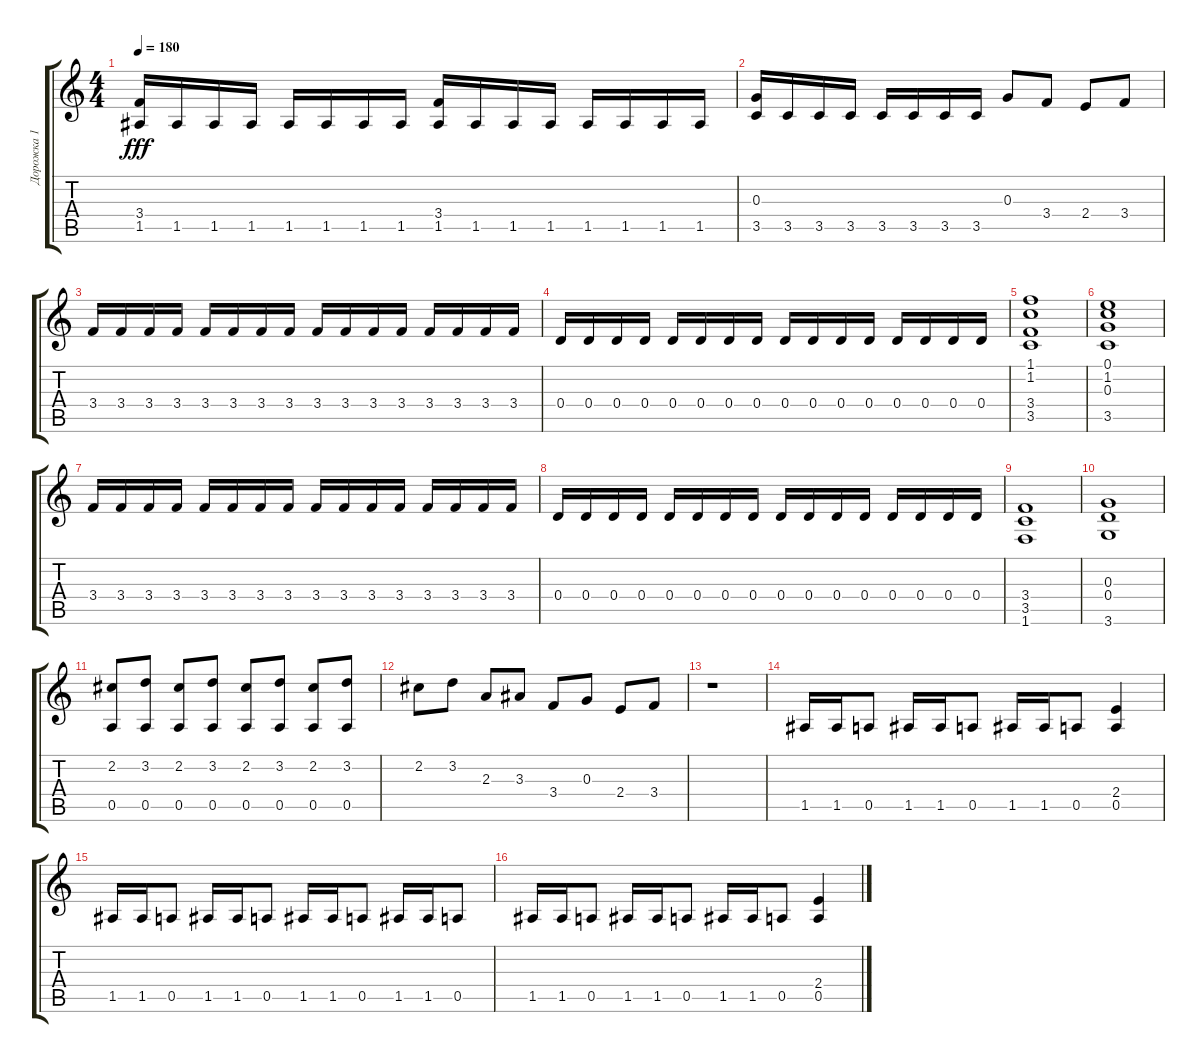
\track ("Дорожка 1" "Дорожка 1") {instrument distortionguitar}
\staff {score tabs}
\tuning (E4 B3 G3 D3 A2 E2) {hide}
\ts (4 4)
\tempo 180
\clef g2
\ks c
(3.4 1.5).16{dy fff} 1.5.16 1.5.16 1.5.16 1.5.16 1.5.16 1.5.16 1.5.16 (3.4 1.5).16 1.5.16 1.5.16 1.5.16 1.5.16 1.5.16 1.5.16 1.5.16 |
(0.3 3.5).16 3.5.16 3.5.16 3.5.16 3.5.16 3.5.16 3.5.16 3.5.16 0.3.8 3.4.8 2.4.8 3.4.8 |
3.4.16 3.4.16 3.4.16 3.4.16 3.4.16 3.4.16 3.4.16 3.4.16 3.4.16 3.4.16 3.4.16 3.4.16 3.4.16 3.4.16 3.4.16 3.4.16 |
0.4.16 0.4.16 0.4.16 0.4.16 0.4.16 0.4.16 0.4.16 0.4.16 0.4.16 0.4.16 0.4.16 0.4.16 0.4.16 0.4.16 0.4.16 0.4.16 |
(1.1 1.2 3.4 3.5).1 |
(0.1 1.2 0.3 3.5).1 |
3.4.16 3.4.16 3.4.16 3.4.16 3.4.16 3.4.16 3.4.16 3.4.16 3.4.16 3.4.16 3.4.16 3.4.16 3.4.16 3.4.16 3.4.16 3.4.16 |
0.4.16 0.4.16 0.4.16 0.4.16 0.4.16 0.4.16 0.4.16 0.4.16 0.4.16 0.4.16 0.4.16 0.4.16 0.4.16 0.4.16 0.4.16 0.4.16 |
(3.4 3.5 1.6).1 |
(0.3 0.4 3.6).1 |
(2.2 0.5).8 (3.2 0.5).8 (2.2 0.5).8 (3.2 0.5).8 (2.2 0.5).8 (3.2 0.5).8 (2.2 0.5).8 (3.2 0.5).8 |
2.2.8 3.2.8 2.3.8 3.3.8 3.4.8 0.3.8 2.4.8 3.4.8 |
r.1 |
1.5.16 1.5.16 0.5.8 1.5.16 1.5.16 0.5.8 1.5.16 1.5.16 0.5.8 (2.4 0.5).4 |
1.5.16 1.5.16 0.5.8 1.5.16 1.5.16 0.5.8 1.5.16 1.5.16 0.5.8 1.5.16 1.5.16 0.5.8 |
1.5.16 1.5.16 0.5.8 1.5.16 1.5.16 0.5.8 1.5.16 1.5.16 0.5.8 (2.4 0.5).4
